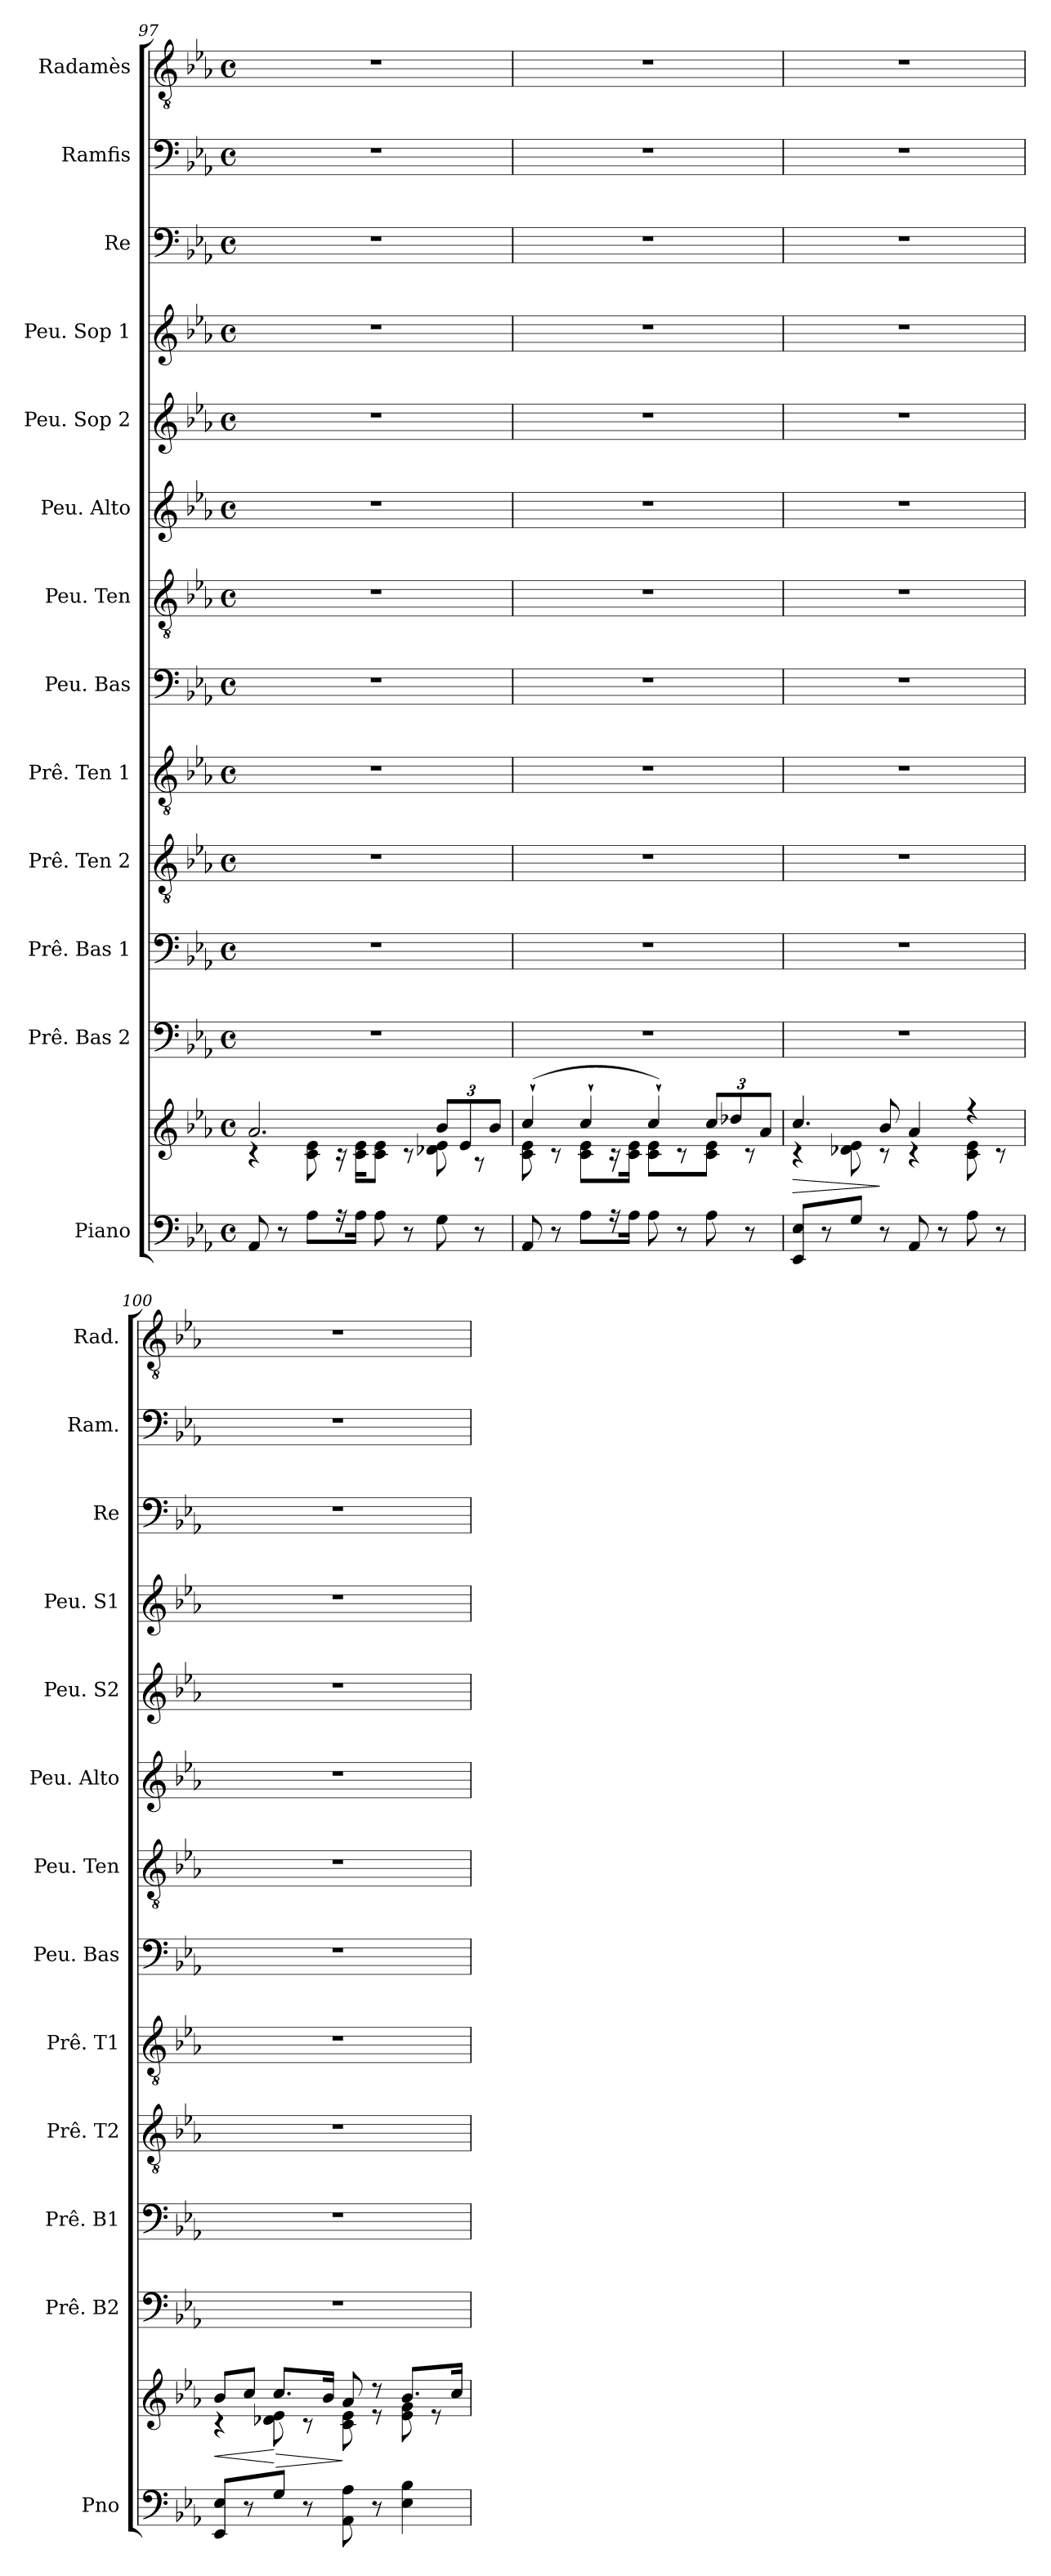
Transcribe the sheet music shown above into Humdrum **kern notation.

**kern	**kern	**dynam	**kern	**kern	**kern	**kern	**kern	**kern	**kern	**kern	**kern	**kern	**kern	**kern
*part13	*part13	*part13	*part12	*part11	*part10	*part9	*part8	*part7	*part6	*part5	*part4	*part3	*part2	*part1
*staff14	*staff13	*staff13/14	*staff12	*staff11	*staff10	*staff9	*staff8	*staff7	*staff6	*staff5	*staff4	*staff3	*staff2	*staff1
*I"Piano	*	*	*I"Prê. Bas 2	*I"Prê. Bas 1	*I"Prê. Ten 2	*I"Prê. Ten 1	*I"Peu. Bas	*I"Peu. Ten	*I"Peu. Alto	*I"Peu. Sop 2	*I"Peu. Sop 1	*I"Re	*I"Ramfis	*I"Radamès
*I'Pno	*	*	*I'Prê. B2	*I'Prê. B1	*I'Prê. T2	*I'Prê. T1	*I'Peu. Bas	*I'Peu. Ten	*I'Peu. Alto	*I'Peu. S2	*I'Peu. S1	*I'Re	*I'Ram.	*I'Rad.
*clefF4	*clefG2	*	*clefF4	*clefF4	*clefGv2	*clefGv2	*clefF4	*clefGv2	*clefG2	*clefG2	*clefG2	*clefF4	*clefF4	*clefGv2
*k[b-e-a-]	*k[b-e-a-]	*	*k[b-e-a-]	*k[b-e-a-]	*k[b-e-a-]	*k[b-e-a-]	*k[b-e-a-]	*k[b-e-a-]	*k[b-e-a-]	*k[b-e-a-]	*k[b-e-a-]	*k[b-e-a-]	*k[b-e-a-]	*k[b-e-a-]
*M4/4	*M4/4	*	*M4/4	*M4/4	*M4/4	*M4/4	*M4/4	*M4/4	*M4/4	*M4/4	*M4/4	*M4/4	*M4/4	*M4/4
*met(c)	*met(c)	*	*met(c)	*met(c)	*met(c)	*met(c)	*met(c)	*met(c)	*met(c)	*met(c)	*met(c)	*met(c)	*met(c)	*met(c)
=97	=97	=97	=97	=97	=97	=97	=97	=97	=97	=97	=97	=97	=97	=97
*	*^	*	*	*	*	*	*	*	*	*	*	*	*	*
8AA-/	2.a-/	4r	.	1r	1r	1r	1r	1r	1r	1r	1r	1r	1r	1r	1r
8r	.	.	.	.	.	.	.	.	.	.	.	.	.	.	.
8A-\L	.	8c\ 8e-\	.	.	.	.	.	.	.	.	.	.	.	.	.
16r	.	16r	.	.	.	.	.	.	.	.	.	.	.	.	.
16A-\Jk	.	16c\ 16e-\KL	.	.	.	.	.	.	.	.	.	.	.	.	.
8A-\	.	8c\ 8e-\J	.	.	.	.	.	.	.	.	.	.	.	.	.
8r	.	8r	.	.	.	.	.	.	.	.	.	.	.	.	.
*	*Xbrackettup	*	*	*	*	*	*	*	*	*	*	*	*	*	*
8G\	12b-/L	8d-X\ 8e-\	.	.	.	.	.	.	.	.	.	.	.	.	.
.	12e-/	.	.	.	.	.	.	.	.	.	.	.	.	.	.
8r	.	8r	.	.	.	.	.	.	.	.	.	.	.	.	.
.	12b-/J	.	.	.	.	.	.	.	.	.	.	.	.	.	.
=98	=98	=98	=98	=98	=98	=98	=98	=98	=98	=98	=98	=98	=98	=98	=98
8AA-/	(>4cc`/	8c\ 8e-\	.	1r	1r	1r	1r	1r	1r	1r	1r	1r	1r	1r	1r
8r	.	8r	.	.	.	.	.	.	.	.	.	.	.	.	.
8A-\L	4cc`/	8c\ 8e-\L	.	.	.	.	.	.	.	.	.	.	.	.	.
16r	.	16r	.	.	.	.	.	.	.	.	.	.	.	.	.
16A-\Jk	.	16c\ 16e-\Jk	.	.	.	.	.	.	.	.	.	.	.	.	.
8A-\	4cc`/)	8c\ 8e-\L	.	.	.	.	.	.	.	.	.	.	.	.	.
8r	.	8r	.	.	.	.	.	.	.	.	.	.	.	.	.
8A-\	12cc/L	8c\ 8e-\J	.	.	.	.	.	.	.	.	.	.	.	.	.
.	12dd-X/	.	.	.	.	.	.	.	.	.	.	.	.	.	.
8r	.	8r	.	.	.	.	.	.	.	.	.	.	.	.	.
.	12a-/J	.	.	.	.	.	.	.	.	.	.	.	.	.	.
!!LO:LB:g=z
=99	=99	=99	=99	=99	=99	=99	=99	=99	=99	=99	=99	=99	=99	=99	=99
!	!	!	!LO:HP:b	!	!	!	!	!	!	!	!	!	!	!	!
8EE-/ 8E-/L	4.cc/	4r	>	1r	1r	1r	1r	1r	1r	1r	1r	1r	1r	1r	1r
8r	.	.	.	.	.	.	.	.	.	.	.	.	.	.	.
8G/J	.	8d-X\ 8e-\	.	.	.	.	.	.	.	.	.	.	.	.	.
8r	8b-/	8r	]	.	.	.	.	.	.	.	.	.	.	.	.
8AA-/	4a-/	4r	.	.	.	.	.	.	.	.	.	.	.	.	.
8r	.	.	.	.	.	.	.	.	.	.	.	.	.	.	.
8A-\	4r	8c\ 8e-\	.	.	.	.	.	.	.	.	.	.	.	.	.
8r	.	8r	.	.	.	.	.	.	.	.	.	.	.	.	.
=100	=100	=100	=100	=100	=100	=100	=100	=100	=100	=100	=100	=100	=100	=100	=100
!	!	!	!LO:HP:b	!	!	!	!	!	!	!	!	!	!	!	!
8EE-/ 8E-/L	8b-/L	4r	<	1r	1r	1r	1r	1r	1r	1r	1r	1r	1r	1r	1r
8r	8cc/J	.	.	.	.	.	.	.	.	.	.	.	.	.	.
!	!	!	!LO:HP:n=1:b	!	!	!	!	!	!	!	!	!	!	!	!
8G/J	8.cc/L	8d-X\ 8e-\	[ >	.	.	.	.	.	.	.	.	.	.	.	.
8r	.	8r	.	.	.	.	.	.	.	.	.	.	.	.	.
.	16b-/Jk	.	.	.	.	.	.	.	.	.	.	.	.	.	.
8AA-\ 8A-\	8a-/	8c\ 8e-\	]	.	.	.	.	.	.	.	.	.	.	.	.
8r	8r	8r	.	.	.	.	.	.	.	.	.	.	.	.	.
4E-\ 4B-\	8.b-/L	8e-\ 8g\	.	.	.	.	.	.	.	.	.	.	.	.	.
.	.	8r	.	.	.	.	.	.	.	.	.	.	.	.	.
.	16cc/Jk	.	.	.	.	.	.	.	.	.	.	.	.	.	.
*	*v	*v	*	*	*	*	*	*	*	*	*	*	*	*	*
=	=	=	=	=	=	=	=	=	=	=	=	=	=	=
*-	*-	*-	*-	*-	*-	*-	*-	*-	*-	*-	*-	*-	*-	*-
